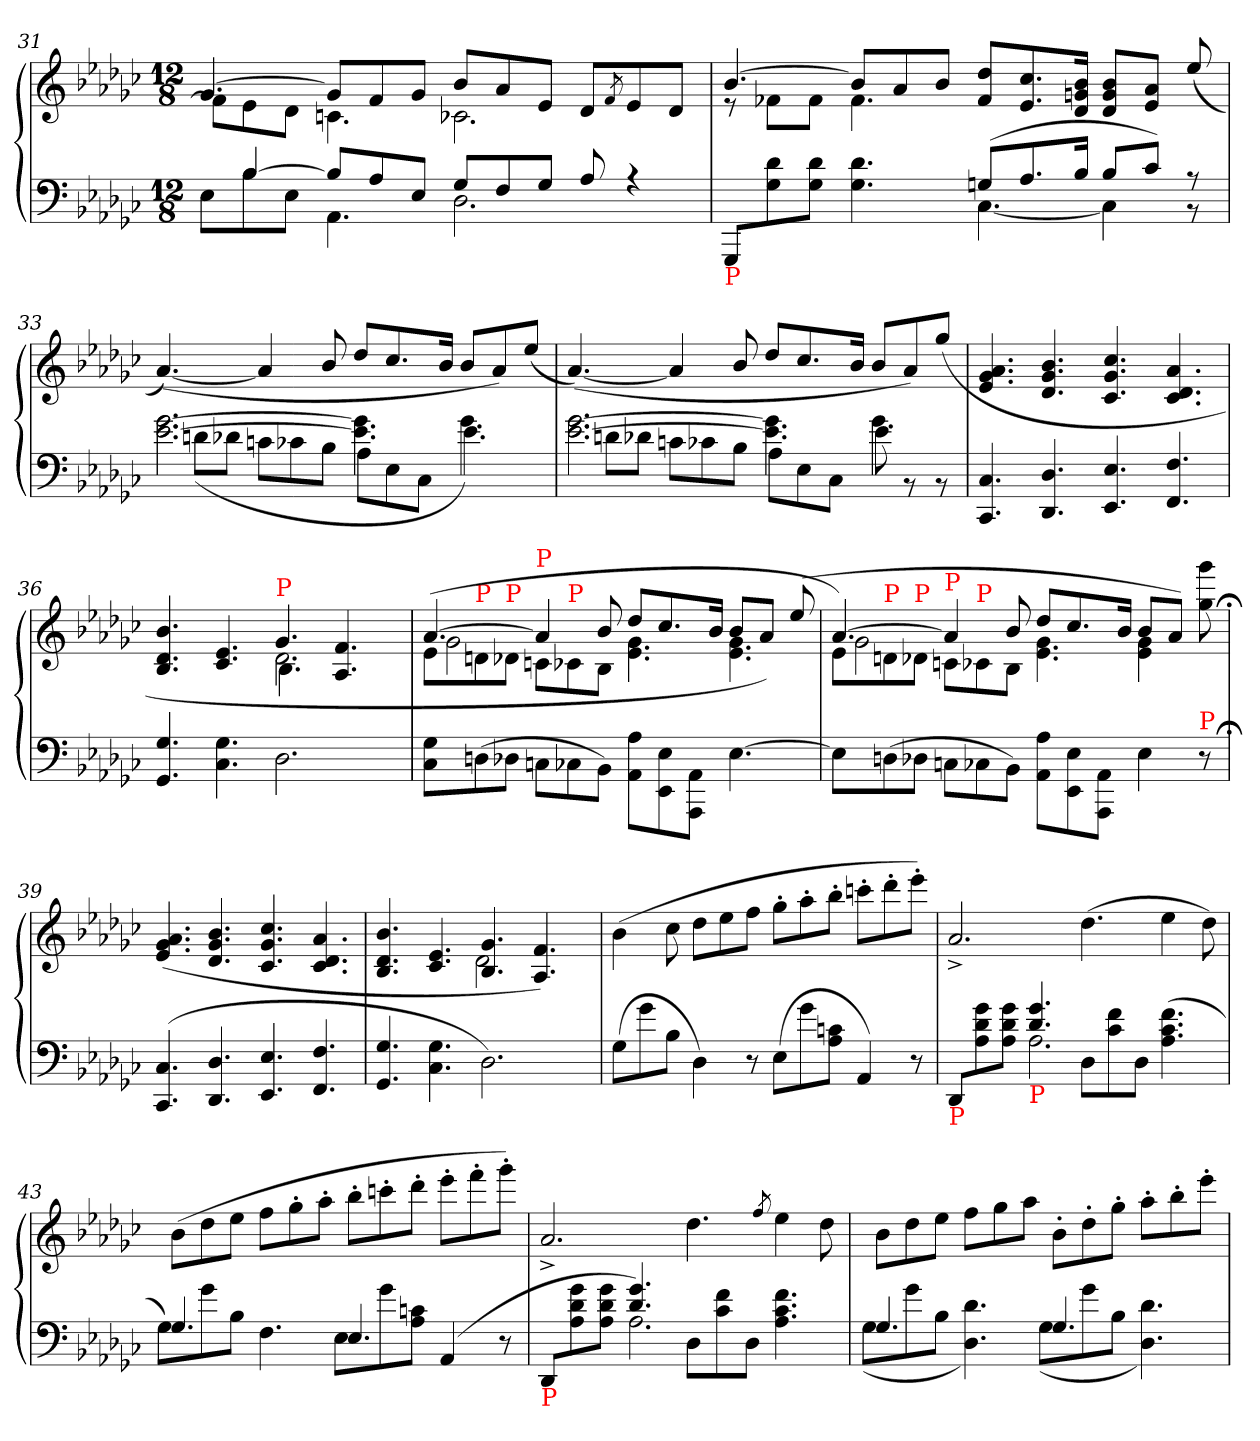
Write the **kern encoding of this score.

**kern	**kern
*part1	*part1
*staff2	*staff1
*clefF4	*clefG2
*k[b-e-a-d-g-c-]	*k[b-e-a-d-g-c-]
*e-:	*e-:
*M12/8	*M12/8
=31	=31
*^	*^
8ryy	8E-L	[4.g-	8fL]
[4B-	8B-	.	8e-
.	8E-J	.	8d-J
8B-L]	4.AA-	8g-L]	4.cn
8A-	.	8f	.
8E-J	.	8g-J	.
8G-L	2.D-	8b-L	2.c-X
8F	.	8a-	.
8G-J	.	8e-J	.
8A-	.	8d-L	.
.	.	8qf/	.
4rA	.	8e-	.
.	.	8d-J	.
=32	=32	=32	=32
!LO:TX:b:color=red:t=P	!	!	!
4.ryy	8GGG-/L	[4.b-	8re
.	8d-\ 8G-\	.	8f-XL
.	8d-\ 8G-\J	.	8f-J
4.ryy	4.d- 4.G-	8b-L]	4.f-
.	.	8a-	.
.	.	8b-J	.
(>8GnL	[4.C-	8dd- 8f-L	2.ryy
8.A-	.	8.cc- 8.e-	.
16B-Jk	.	16b- 16gn 16d-Jk	.
8B-L	4C-]	8b- 8g 8d-L	.
8c-J)	.	8a- 8e-J	.
8rBB	8rA	(>8ee-/	.
*	*	*v	*v
=33	=33	=33
!	!LO:N:vis=2.	!
[2.g-\ [2.e-\	8g-\ 8e-\	(>[4.a-/)
.	(>8dn\L	.
.	8d-X\J	.
.	8cn\L	4a-/]
.	8c-X\	.
.	8B-\J	8b-/
4.g-]\ 4.e-]\	8A-\L	8dd-/L
.	8E-\	8.cc-/
.	8C-\J	.
.	.	16b-/Jk
4.g-\	4.e-\)	8b-/L
.	.	8a-/)
.	.	(>8ee-/J
=34	=34	=34
!	!LO:N:vis=2.	!
[2.g-\ [2.e-\	8g-\ 8e-\	(>[4.a-)
.	8dn\L	.
.	8d-X\J	.
.	8cn\L	4a-]
.	8c-X\	.
.	8B-\J	8b-/
4.g-]\ 4.e-]\	8A-\L	8dd-/L
.	8E-\	8.cc-/
.	8C-\J	.
.	.	16b-/Jk
4.g-\	8e-\	8b-/L
.	8r	8a-/)
.	8r	(>8gg-/J
*v	*v	*
=35	=35
4.C- 4.CC-	4.a- 4.g- 4.e-
4.D- 4.DD-	4.b- 4.g- 4.d-
4.E- 4.EE-	4.cc- 4.g- 4.c-
4.F 4.FF	4.a- 4.d- 4.c-
=36	=36
*	*^
*	*	*^
4.G- 4.GG-	4.b- 4.d- 4.B-	2.ryy	2.ryy
4.G-\ 4.C-\	4.e- 4.c-	.	.
!	!LO:TX:a:color=red:t=P	!	!
2.D-\	4.g-	2.d-	4.B-\
.	4.f 4.A-	.	8ryy
.	.	.	4ryy
=37	=37	=37	=37
8G- 8C-L	[4.a-	2g-	(>8e-\L
!	!	!	!LO:TX:a:color=red:t=P
(>8Dn	.	.	8dn\
!	!	!	!LO:TX:a:color=red:t=P
8D-XJ	.	.	8d-X\J
!	!LO:TX:a:color=red:t=P	!	!
8Cn\L	4a-]	.	8cn\L
!	!	!LO:TX:a:color=red:t=P	!
8C-X\	.	4ryy	8c-X\
8BB-\J)	8b-	.	8B-\J
8A-\ 8AA-\L	8dd-L	(4.g- 4.e-	2.ryy
8E-\ 8EE-\	8.cc-	.	.
8AA-\ 8AAA-\J	.	.	.
.	16b-Jk	.	.
[4.E-)	8b-L	4.g- 4.e-	.
.	8a-J)	.	.
.	(>8ee-	.	.
=38	=38	=38	=38
8E-\L]	[4.a-	2g-	(>8e-\L)
!	!	!	!LO:TX:a:color=red:t=P
(>8Dn\	.	.	8dn\
!	!	!	!LO:TX:a:color=red:t=P
8D-X\J	.	.	8d-X\J
!	!LO:TX:a:color=red:t=P	!	!
8Cn\L	4a-]	.	8cn\L
!	!	!LO:TX:a:color=red:t=P	!
8C-X\	.	4ryy	8c-X\
8BB-\J)	8b-	.	8B-\J
8A-\ 8AA-\L	8dd-L	4.g- 4.e-	2.ryy
8E-\ 8EE-\	8.cc-	.	.
8AA-\ 8AAA-\J	.	.	.
.	16b-Jk	.	.
4E-)	8b-L	4g- 4e-	.
.	8a-J)	.	.
!LO:TX:a:color=red:t=P	!	!	!
8r	8ggg-\ 8gg-\	8ryy	.
*	*v	*v	*v
=39;	=39;
(<4.C- 4.CC-	(>4.a- 4.g- 4.e-
4.D- 4.DD-	4.b- 4.g- 4.d-
4.E- 4.EE-	4.cc- 4.g- 4.c-
4.F 4.FF	4.a- 4.d- 4.c-
=40	=40
*	*^
4.G- 4.GG-	4.b- 4.d- 4.B-	2.ryy
4.G-\ 4.C-\	4.e- 4.c-	.
2.D-\)	4.g- 4.B-	2d-
.	4.f 4.A-)	.
.	.	4ryy
*	*v	*v
=41	=41
(>8G-L	(>4b-
8g-	.
8B-J	8cc-
4D-)	8dd-L
.	8ee-
8r	8ffJ
(>8E-L	8gg-'L
8g-	8aa-'
8cn 8A-J	8bb-'J
4AA-)	8cccn'L
.	8ddd-'>
8r	8eee-'J)
=42	=42
*^	*
!LO:TX:b:color=red:t=P	!	!
8DD-/L	4.ryy	2.a-^>
8g-\ 8d-\ 8A-\	.	.
8g-\ 8d-\ 8A-\J	.	.
!LO:TX:b:color=red:t=P	!	!
4.g- 4.d-	2.A-)	.
8D-\L	.	(>4.dd-
8f\ 8c-\	.	.
8D-\J	.	.
(<4.f\ 4.c-\ 4.A-\	4.ryy	4ee-
.	.	8dd-)
=43	=43	=43
4.G-/	8G-\L)	(>8b-L
.	8g-\	8dd-
.	8B-\J	8ee-J
4.F	4.ryy	8ffL
.	.	8gg-'
.	.	8aa-'J
4.E-/	8E-\L	8bb-'L
.	8g-\	8cccn'
.	8cn\ 8A-\J	8ddd-'J
(>4AA-/	4.ryy	8eee-'L
.	.	8fff'
8r	.	8ggg-'J)
=44	=44	=44
!LO:TX:b:color=red:t=P	!	!
8DD-/L	4.ryy	2.a-^>
8g-\ 8d-\ 8A-\	.	.
8g-\ 8d-\ 8A-\J	.	.
4.g- 4.d-	2.A-)	.
8D-\L	.	4.dd-
8f\ 8c-\	.	.
8D-\J	.	.
.	.	8qff
(<4.f\ 4.c-\ 4.A-\	4.ryy	4ee-
.	.	8dd-
=45	=45	=45
4.G-	(>8G-L	8b-L
.	8g-	8dd-
.	8B-J	8ee-J
4.ryy	4.d- 4.D-)	8ffL
.	.	8gg-
.	.	8aa-J
4.G-	(>8G-L	8b-'L
.	8g-	8dd-'
.	8B-J	8gg-'J
4.ryy	4.d- 4.D-)	8aa-'L
.	.	8bb-'
.	.	8eee-'J
*v	*v	*
=	=
*-	*-
